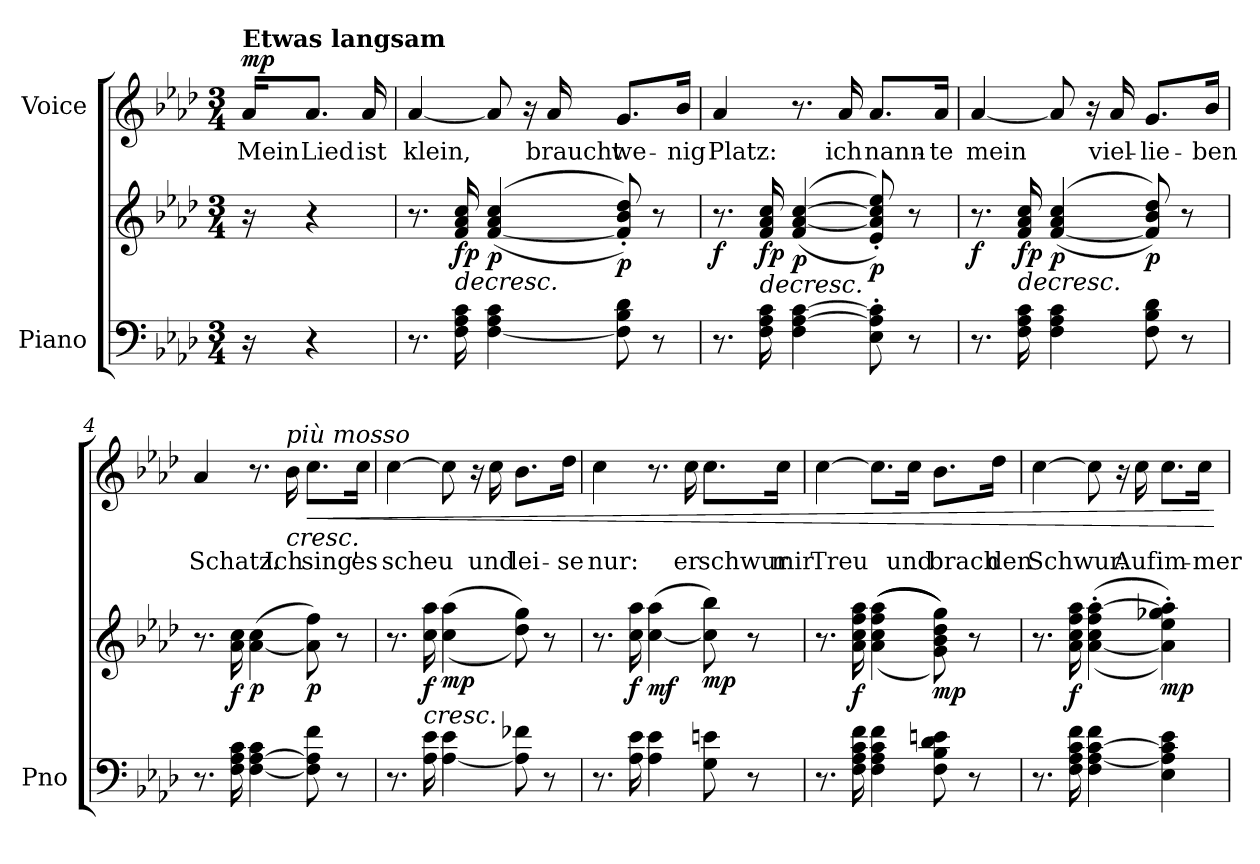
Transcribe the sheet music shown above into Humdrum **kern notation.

**kern	**kern	**dynam	**kern	**text	**dynam
*part2	*part2	*part2	*part1	*part1	*part1
*staff3	*staff2	*staff2/3	*staff1	*staff1	*staff1
*I"Piano	*	*	*I"Voice	*	*
*I'Pno	*	*	*	*	*
*clefF4	*clefG2	*	*clefG2	*	*
*k[b-e-a-d-]	*k[b-e-a-d-]	*	*k[b-e-a-d-]	*	*
*M3/4	*M3/4	*	*M3/4	*	*
=	=	=	=	=	=
!	!	!	!LO:TX:a:B:t=Etwas langsam	!	!
!	!	!	!	!LO:LY:b	!LO:DY:a
16r	16r	.	16a-/KL	Mein	mp
!	!	!	!	!LO:LY:b	!
4r	4r	.	8.a-/J	Lied	.
!	!	!	!	!LO:LY:b	!
.	.	.	16a-/	ist	.
=1	=1	=1	=1	=1	=1
!	!	!	!	!LO:LY:b	!
8.r	8.r	.	[4a-/	klein,	.
!	!	!LO:HP:b	!	!	!
!	!	!LO:DY:n=1:b	!	!	!
16F\ 16A-\ 16c\	16f/ 16a-/ 16cc/	> fp	.	.	.
!	!	!LO:DY:n=2:b	!	!	!
[4F\ 4A-\ 4c\	(>(>[4f/ 4a-/ 4cc/	p	8a-/]	.	.
.	.	.	16r	.	.
!	!	!	!	!LO:LY:b	!
.	.	.	16a-/	braucht	.
!	!	!LO:DY:n=3:b	!	!LO:LY:b	!
8F\] 8B-\ 8d-\	8f/]' 8b-/' 8dd-/'))	] p	8.g/L	we-	.
8r	8r	.	.	.	.
!	!	!	!	!LO:LY:b	!
.	.	.	16b-/Jk	-nig	.
=2	=2	=2	=2	=2	=2
!	!	!LO:DY:b	!	!LO:LY:b	!
8.r	8.r	f	4a-/	Platz:	.
!	!	!LO:HP:b	!	!	!
!	!	!LO:DY:n=1:b	!	!	!
16F\ 16A-\ 16c\	16f/ 16a-/ 16cc/	> fp	.	.	.
!	!	!LO:DY:n=2:b	!	!	!
4F\ [4A-\ [4c\	(>(>4f/ [4a-/ [4cc/	p	8.r	.	.
!	!	!	!	!LO:LY:b	!
.	.	.	16a-/	ich	.
!	!	!LO:DY:n=3:b	!	!LO:LY:b	!
8E-\' 8A-\]' 8c\]'	8e-/' 8a-/]' 8cc/]' 8ee-/'))	] p	8.a-/L	nann-	.
8r	8r	.	.	.	.
!	!	!	!	!LO:LY:b	!
.	.	.	16a-/Jk	-te	.
!!LO:LB:g=z
=3	=3	=3	=3	=3	=3
!	!	!LO:DY:b	!	!LO:LY:b	!
8.r	8.r	f	[4a-/	mein	.
!	!	!LO:HP:b	!	!	!
!	!	!LO:DY:n=1:b	!	!	!
16F\ 16A-\ 16c\	16f/ 16a-/ 16cc/	> fp	.	.	.
!	!	!LO:DY:n=2:b	!	!	!
4F\ 4A-\ 4c\	(>(>[4f/ 4a-/ 4cc/	p	8a-/]	.	.
.	.	.	16r	.	.
!	!	!	!	!LO:LY:b	!
.	.	.	16a-/	viel-	.
!	!	!LO:DY:n=3:b	!	!LO:LY:b	!
8F\ 8B-\ 8d-\	8f/] 8b-/ 8dd-/))	] p	8.g/L	-lie-	.
8r	8r	.	.	.	.
!	!	!	!	!LO:LY:b	!
.	.	.	16b-/Jk	-ben	.
=4	=4	=4	=4	=4	=4
!	!	!	!	!LO:LY:b	!
8.r	8.r	.	4a-/	Schatz.	.
!	!	!LO:DY:b	!	!	!
16F\ 16A-\ 16c\	16a-\ 16cc\	f	.	.	.
!	!	!LO:DY:b	!	!	!
[4F\ [4A-\ 4c\	(>[4a-\ 4cc\	p	8.r	.	.
*	*	*	*MM69	*	*
!	!	!	!LO:TX:a:i:t=più mosso	!	!
!	!	!	!	!LO:LY:b	!LO:HP:b
.	.	.	16b-\	Ich	<
!	!	!LO:DY:b	!	!LO:LY:b	!LO:HP:b
8F\] 8A-\] 8f\	8a-\] 8ff\)	p	8.cc\L	sing'	<
8r	8r	.	.	.	.
!	!	!	!	!LO:LY:b	!
.	.	.	16cc\Jk	es	.
=5	=5	=5	=5	=5	=5
*	*	*	*MM70	*	*
!	!	!	!	!LO:LY:b	!
8.r	8.r	.	[4cc\	scheu	.
!	!	!LO:HP:b	!	!	!
!	!	!LO:DY:n=1:b	!	!	!
16A-\ 16e-\	16cc\ 16aa-\	< f	.	.	.
!	!	!LO:DY:n=2:b	!	!	!
[4A-\ 4e-\	(>(>4cc\ 4aa-\	mp	8cc\]	.	.
*	*	*	*MM71	*	*
.	.	.	16r	.	.
!	!	!	!	!LO:LY:b	!
.	.	.	16cc\	und	.
!	!	!	!	!LO:LY:b	!
8A-\] 8f-X\	8dd-\ 8gg\))	.	8.b-\L	lei-	.
8r	8r	.	.	.	.
!	!	!	!	!LO:LY:b	!
.	.	.	16dd-\Jk	-se	.
=6	=6	=6	=6	=6	=6
*	*	*	*MM72	*	*
!	!	!	!	!LO:LY:b	!
8.r	8.r	.	4cc\	nur:	.
!	!	!LO:DY:b	!	!	!
16A-\ 16e-\	16cc\ 16aa-\	f	.	.	.
*	*	*	*MM73	*	*
!	!	!LO:DY:b	!	!	!
4A-\ 4e-\	(>[4cc\ 4aa-\	mf	8.r	.	.
!	!	!	!	!LO:LY:b	!
.	.	.	16cc\	er	.
!	!	!LO:DY:b	!	!LO:LY:b	!
8G\ 8en\	8cc\] 8bb-\)	mp	8.cc\L	schwur	.
8r	8r	.	.	.	.
!	!	!	!	!LO:LY:b	!
.	.	.	16cc\Jk	mir	.
.	.	[	.	.	.
!!LO:LB:g=z
=7	=7	=7	=7	=7	=7
*	*	*	*MM74	*	*
!	!	!	!	!LO:LY:b	!
8.r	8.r	.	[4cc\	Treu	.
!	!	!LO:DY:b	!	!	!
16F\ 16A-\ 16c\ 16f\	16a-\ 16cc\ 16ff\ 16aa-\	f	.	.	.
4F\ 4A-\ 4c\ 4f\	(>(>(>(>4a-\ 4cc\ 4ff\ 4aa-\	.	8.cc\L]	.	.
*	*	*	*MM75	*	*
!	!	!	!	!LO:LY:b	!
.	.	.	16cc\Jk	und	.
!	!	!LO:DY:b	!	!LO:LY:b	!
8F\ 8B-\ 8d-\ 8en\	8g\ 8b-\ 8dd-\ 8gg\))))	mp	8.b-\L	brach	.
8r	8r	.	.	.	.
!	!	!	!	!LO:LY:b	!
.	.	.	16dd-\Jk	den	.
=8	=8	=8	=8	=8	=8
*	*	*	*MM76	*	*
!	!	!	!	!LO:LY:b	!
8.r	8.r	.	[4cc\	Schwur.	.
!	!	!LO:DY:b	!	!	!
16F\ 16A-\ 16c\ 16f\	16a-\ 16cc\ 16ff\ 16aa-\	f	.	.	.
4F\ [4A-\ [4c\ 4f\	(>(<[4a-\' 4cc\' 4ff\' [4aa-\'	.	8cc\]	.	.
.	.	.	16r	.	.
!	!	!	!	!LO:LY:b	!
.	.	.	16cc\	Auf	.
!	!	!LO:DY:b	!	!LO:LY:b	!
4E-\ 4A-\] 4c\] 4e-\	4a-\]' 4ee-\' 4gg-X\' 4aa-\]'))	mp	8.cc\L	im-	.
!	!	!	!	!LO:LY:b	!
.	.	.	16cc\Jk	-mer	.
.	.	.	.	.	[ [
=	=	=	=	=	=
*-	*-	*-	*-	*-	*-
